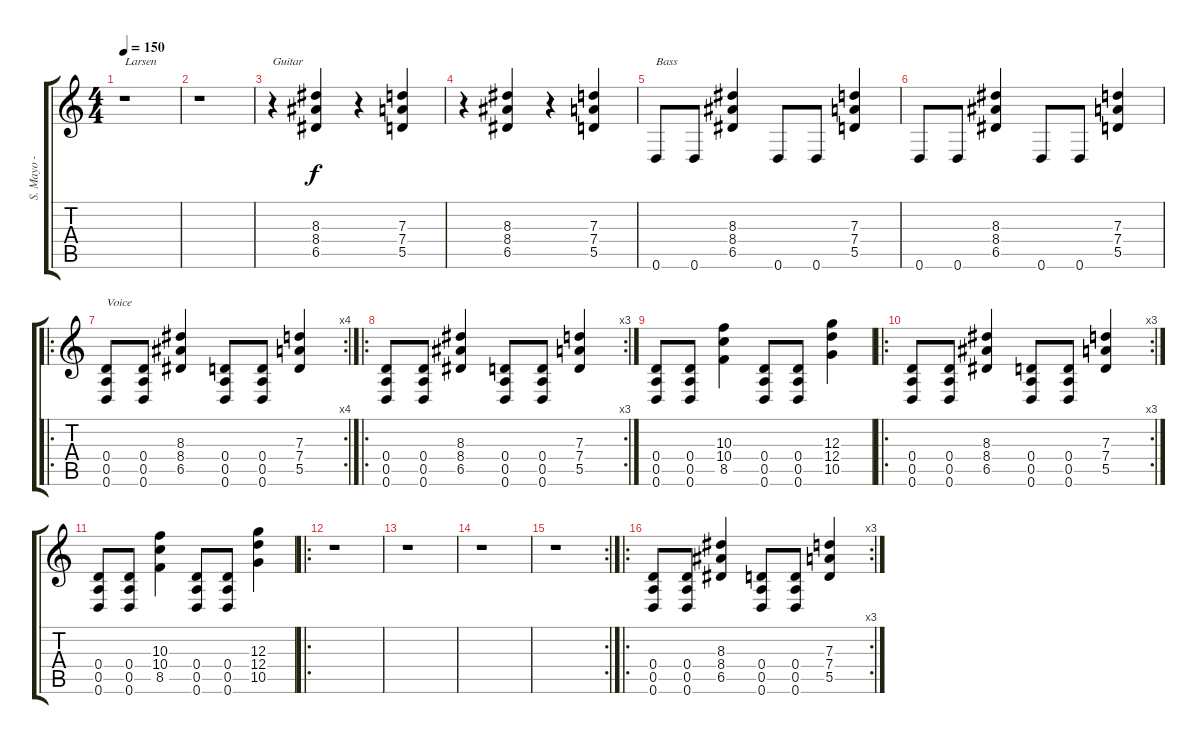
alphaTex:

\track ("S. Mayo - Guitar (Drop D)" "S. Mayo - ") {instrument overdrivenguitar}
\staff {score tabs}
\tuning (E4 B3 G3 D3 A2 D2) {hide}
\ts (4 4)
\tempo 150
\clef g2
\ks c
r.1{txt "Larsen" dy f instrument overdrivenguitar} |
r.1 |
r.4{txt "Guitar"} (8.3 8.4 6.5).4 r.4 (7.3 7.4 5.5).4 |
r.4 (8.3 8.4 6.5).4 r.4 (7.3 7.4 5.5).4 |
0.6.8{txt "Bass"} 0.6.8 (8.3 8.4 6.5).4 0.6.8 0.6.8 (7.3 7.4 5.5).4 |
0.6.8 0.6.8 (8.3 8.4 6.5).4 0.6.8 0.6.8 (7.3 7.4 5.5).4 |
\ro
\rc 4
(0.4 0.5 0.6).8{txt "Voice"} (0.4 0.5 0.6).8 (8.3 8.4 6.5).4 (0.4 0.5 0.6).8 (0.4 0.5 0.6).8 (7.3 7.4 5.5).4 |
\ro
\rc 3
(0.4 0.5 0.6).8 (0.4 0.5 0.6).8 (8.3 8.4 6.5).4 (0.4 0.5 0.6).8 (0.4 0.5 0.6).8 (7.3 7.4 5.5).4 |
(0.4 0.5 0.6).8 (0.4 0.5 0.6).8 (10.3 10.4 8.5).4 (0.4 0.5 0.6).8 (0.4 0.5 0.6).8 (12.3 12.4 10.5).4 |
\ro
\rc 3
(0.4 0.5 0.6).8 (0.4 0.5 0.6).8 (8.3 8.4 6.5).4 (0.4 0.5 0.6).8 (0.4 0.5 0.6).8 (7.3 7.4 5.5).4 |
(0.4 0.5 0.6).8 (0.4 0.5 0.6).8 (10.3 10.4 8.5).4 (0.4 0.5 0.6).8 (0.4 0.5 0.6).8 (12.3 12.4 10.5).4 |
\ro
r.1 |
r.1 |
r.1 |
\rc 2
r.1 |
\ro
\rc 3
(0.4 0.5 0.6).8 (0.4 0.5 0.6).8 (8.3 8.4 6.5).4 (0.4 0.5 0.6).8 (0.4 0.5 0.6).8 (7.3 7.4 5.5).4
